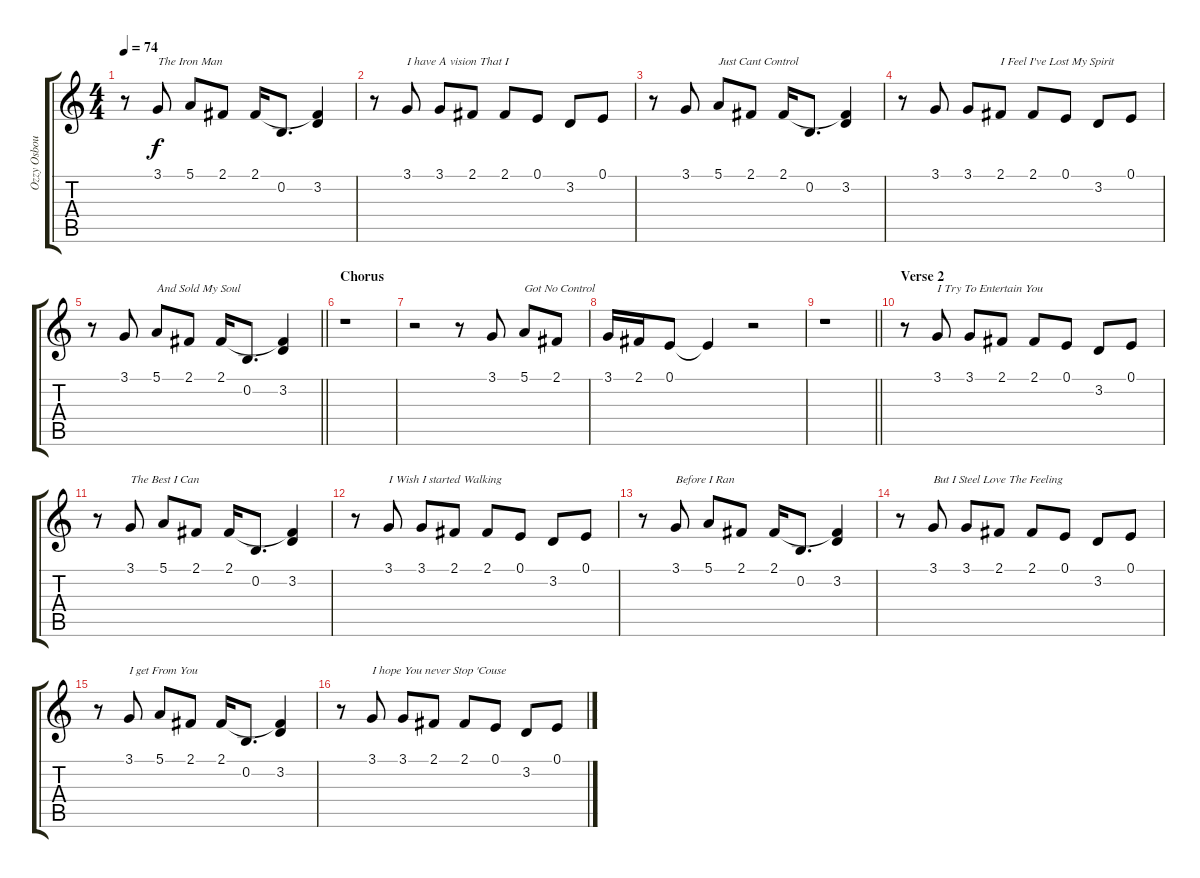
\track ("Ozzy Osbourne" "Ozzy Osbou") {instrument harmonica}
\staff {score tabs}
\tuning (E4 B3 G3 D3 A2 E2) {hide}
\ts (4 4)
\tempo 74
\clef g2
\ks c
r.8{dy f} 3.1.8{txt "The Iron Man"} 5.1.8 2.1.8 2.1.16 0.2.8{d} (2.1{t} 3.2).4 |
r.8 3.1.8{txt "I have A vision That I"} 3.1.8 2.1.8 2.1.8 0.1.8 3.2.8 0.1.8 |
r.8 3.1.8 5.1.8{txt "Just Cant Control"} 2.1.8 2.1.16 0.2.8{d} (2.1{t} 3.2).4 |
r.8 3.1.8 3.1.8 2.1.8{txt "I Feel I've Lost My Spirit"} 2.1.8 0.1.8 3.2.8 0.1.8 |
\barLineRight lightlight
r.8 3.1.8 5.1.8{txt "And Sold My Soul"} 2.1.8 2.1.16 0.2.8{d} (2.1{t} 3.2).4 |
\section ("" "Chorus")
r.1 |
r.2 r.8 3.1.8 5.1.8{txt "Got No Control"} 2.1.8 |
3.1.16 2.1.16 0.1.8 0.1{t}.4 r.2 |
\barLineRight lightlight
r.1 |
\section ("" "Verse 2")
r.8 3.1.8{txt "I Try To Entertain You"} 3.1.8 2.1.8 2.1.8 0.1.8 3.2.8 0.1.8 |
r.8 3.1.8{txt "The Best I Can"} 5.1.8 2.1.8 2.1.16 0.2.8{d} (2.1{t} 3.2).4 |
r.8 3.1.8{txt "I Wish I started Walking"} 3.1.8 2.1.8 2.1.8 0.1.8 3.2.8 0.1.8 |
r.8 3.1.8{txt "Before I Ran"} 5.1.8 2.1.8 2.1.16 0.2.8{d} (2.1{t} 3.2).4 |
r.8 3.1.8{txt "But I Steel Love The Feeling"} 3.1.8 2.1.8 2.1.8 0.1.8 3.2.8 0.1.8 |
r.8 3.1.8{txt "I get From You"} 5.1.8 2.1.8 2.1.16 0.2.8{d} (2.1{t} 3.2).4 |
r.8 3.1.8{txt "I hope You never Stop 'Couse"} 3.1.8 2.1.8 2.1.8 0.1.8 3.2.8 0.1.8
